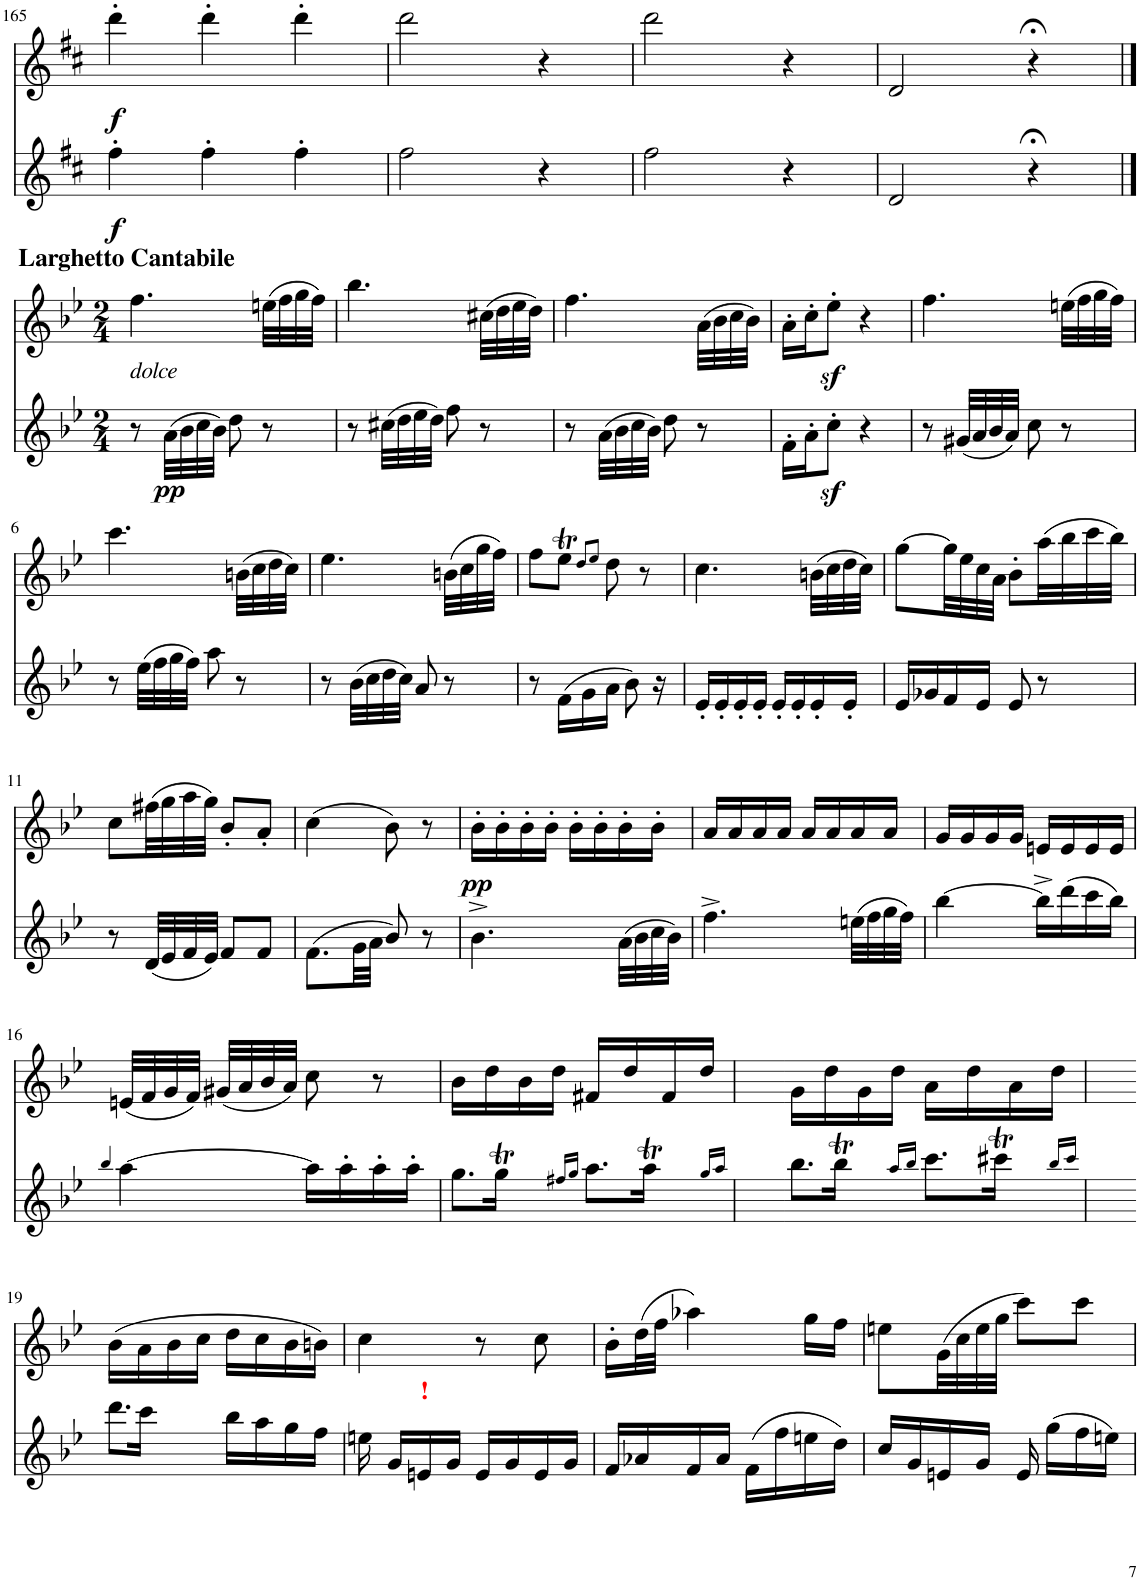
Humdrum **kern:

**kern	**dynam	**kern	**dynam
*part2	*part2	*part1	*part1
*staff2	*staff2	*staff1	*staff1
*I"Flöte	*	*I"Flöte	*
*I'Fl	*	*I'Fl	*
!!LO:PB:g=z
*clefG2	*	*clefG2	*
*k[f#c#]	*	*k[f#c#]	*
*M3/4	*	*M3/4	*
=165	=165	=165	=165
!	!LO:DY:b	!	!LO:DY:b
4ff#'\	f	4ddd'\	f
4ff#'\	.	4ddd'\	.
4ff#'\	.	4ddd'\	.
=166	=166	=166	=166
2ff#\	.	2ddd\	.
4r	.	4r	.
=167	=167	=167	=167
2ff#\	.	2ddd\	.
4r	.	4r	.
=168	=168	=168	=168
2d/	.	2d/	.
4r;<	.	4r;<	.
!!LO:LB:g=z
==1	==1	==1	==1
*k[b-e-]	*	*k[b-e-]	*
*M2/4	*	*M2/4	*
!	!	!LO:TX:a:B:t=Larghetto Cantabile	!
!	!	!LO:TX:b:i:t=dolce	!
8r	.	4.ff\	.
!	!LO:DY:b	!	!
(32a\LLL	pp	.	.
32b-\	.	.	.
32cc\	.	.	.
32b-\JJJ)	.	.	.
8dd\	.	.	.
8r	.	(32een\LLL	.
.	.	32ff\	.
.	.	32gg\	.
.	.	32ff\JJJ)	.
=2	=2	=2	=2
8r	.	4.bb-\	.
(32cc#X\LLL	.	.	.
32dd\	.	.	.
32ee-\	.	.	.
32dd\JJJ)	.	.	.
8ff\	.	.	.
8r	.	(32cc#X\LLL	.
.	.	32dd\	.
.	.	32ee-\	.
.	.	32dd\JJJ)	.
=3	=3	=3	=3
8r	.	4.ff\	.
(32a\LLL	.	.	.
32b-\	.	.	.
32cc\	.	.	.
32b-\JJJ)	.	.	.
8dd\	.	.	.
8r	.	(32a\LLL	.
.	.	32b-\	.
.	.	32cc\	.
.	.	32b-\JJJ)	.
=4	=4	=4	=4
16f'>\LL	.	16a'\LL	.
16a'>\J	.	16cc'\J	.
8ccz<'>\J	.	8ee-z<'\J	.
4r	.	4r	.
=5	=5	=5	=5
8r	.	4.ff\	.
(32g#X/LLL	.	.	.
32a/	.	.	.
32b-/	.	.	.
32a/JJJ)	.	.	.
8cc\	.	.	.
8r	.	(32een\LLL	.
.	.	32ff\	.
.	.	32gg\	.
.	.	32ff\JJJ)	.
!!LO:LB:g=z
=6	=6	=6	=6
8r	.	4.ccc\	.
(32ee-\LLL	.	.	.
32ff\	.	.	.
32gg\	.	.	.
32ff\JJJ)	.	.	.
8aa\	.	.	.
8r	.	(32bn\LLL	.
.	.	32cc\	.
.	.	32dd\	.
.	.	32cc\JJJ)	.
=7	=7	=7	=7
8r	.	4.ee-\	.
(32b-\LLL	.	.	.
32cc\	.	.	.
32dd\	.	.	.
32cc\JJJ)	.	.	.
8a/	.	.	.
8r	.	(32bn\LLL	.
.	.	32cc\	.
.	.	32gg\	.
.	.	32ff\JJJ)	.
=8	=8	=8	=8
8r	.	8ff\L	.
(16f\LL	.	8ee-T\J	.
16g\	.	.	.
.	.	8qdd/L	.
.	.	8qee-/J	.
16a\JJ	.	8dd\	.
8b-\)	.	.	.
.	.	8r	.
16r	.	.	.
=9	=9	=9	=9
16e-'/LL	.	4.cc\	.
16e-'/	.	.	.
16e-'/	.	.	.
16e-'/JJ	.	.	.
16e-'/LL	.	.	.
16e-'/	.	.	.
16e-'/	.	(32bn\LLL	.
.	.	32cc\	.
16e-'/JJ	.	32dd\	.
.	.	32cc\JJJ)	.
=10	=10	=10	=10
16e-/LL	.	[8gg\L	.
16g-X/	.	.	.
16f/	.	32gg\LL]	.
.	.	32ee-\	.
16e-/JJ	.	32cc\	.
.	.	32a\JJJ	.
8e-/	.	8b-'\L	.
8r	.	(32aa\LL	.
.	.	32bb-\	.
.	.	32ccc\	.
.	.	32bb-\JJJ)	.
!!LO:LB:g=z
=11	=11	=11	=11
8r	.	8cc\L	.
(32d/LLL	.	(32ff#X\LL	.
32e-/	.	32gg\	.
32f/	.	32aa\	.
32e-/JJJ)	.	32gg\JJJ)	.
8f/L	.	8b-'/L	.
8f/J	.	8a'/J	.
=12	=12	=12	=12
(8.f\L	.	(4cc\	.
32g\LL	.	.	.
32a\JJJ	.	.	.
8b-/)	.	8b-\)	.
8r	.	8r	.
=13	=13	=13	=13
!	!	!	!LO:DY:b
4.b-^\	.	16b-'\LL	pp
.	.	16b-'\	.
.	.	16b-'\	.
.	.	16b-'\JJ	.
.	.	16b-'\LL	.
.	.	16b-'\	.
(32a\LLL	.	16b-'\	.
32b-\	.	.	.
32cc\	.	16b-'\JJ	.
32b-\JJJ)	.	.	.
=14	=14	=14	=14
4.ff^\	.	16a/LL	.
.	.	16a/	.
.	.	16a/	.
.	.	16a/JJ	.
.	.	16a/LL	.
.	.	16a/	.
(32een\LLL	.	16a/	.
32ff\	.	.	.
32gg\	.	16a/JJ	.
32ff\JJJ)	.	.	.
=15	=15	=15	=15
[4bb-\	.	16g/LL	.
.	.	16g/	.
.	.	16g/	.
.	.	16g/JJ	.
16bb-^\LL]	.	16en/LL	.
(16ddd\	.	16e/	.
16ccc\	.	16e/	.
16bb-\JJ)	.	16e/JJ	.
!!LO:LB:g=z
=16	=16	=16	=16
4qbb-/	.	.	.
[4aa\	.	(32en/LLL	.
.	.	32f/	.
.	.	32g/	.
.	.	32f/JJJ)	.
.	.	(32g#X/LLL	.
.	.	32a/	.
.	.	32b-/	.
.	.	32a/JJJ)	.
16aa\LL]	.	8cc\	.
16aa'\	.	.	.
16aa'\	.	8r	.
16aa'\JJ	.	.	.
=17	=17	=17	=17
8.gg\L	.	16b-\LL	.
.	.	16dd\	.
.	.	16b-\	.
16ggT\Jk	.	16dd\JJ	.
16qff#X/LL	.	.	.
16qgg/JJ	.	.	.
8.aa\L	.	16f#X/LL	.
.	.	16dd/	.
.	.	16f#/	.
16aat\Jk	.	16dd/JJ	.
16qgg/LL	.	.	.
16qaa/JJ	.	.	.
=18	=18	=18	=18
8.bb-\L	.	16g\LL	.
.	.	16dd\	.
.	.	16g\	.
16bb-T\Jk	.	16dd\JJ	.
16qaa/LL	.	.	.
16qbb-/JJ	.	.	.
8.ccc\L	.	16a\LL	.
.	.	16dd\	.
.	.	16a\	.
16ccc#Xt\Jk	.	16dd\JJ	.
16qbb-/LL	.	.	.
16qccc#/JJ	.	.	.
!!LO:LB:g=z
=19	=19	=19	=19
8.ddd\L	.	(16b-\LL	.
.	.	16a\	.
.	.	16b-\	.
16ccc\Jk	.	16cc\JJ	.
16bb-\LL	.	16dd\LL	.
16aa\	.	16cc\	.
16gg\	.	16b-\	.
16ff\JJ	.	16bn\JJ)	.
=20	=20	=20	=20
16een\	.	4cc\	.
16g/LL	.	.	.
!LO:TX:a:B:color=#FF0000:t=!	!	!	!
16en/	.	.	.
16g/JJ	.	.	.
16e/LL	.	8r	.
16g/	.	.	.
16e/	.	8cc\	.
16g/JJ	.	.	.
=21	=21	=21	=21
16f/LL	.	16b-'\LL	.
16a-X/	.	(32dd\L	.
.	.	32ff\JJJ	.
16f/	.	4aa-X\)	.
16a-/JJ	.	.	.
(16f\LL	.	.	.
16ff\	.	.	.
16een\	.	16gg\LL	.
16dd\JJ)	.	16ff\JJ	.
=22	=22	=22	=22
16cc/LL	.	8een\L	.
16g/	.	.	.
16en/	.	(32g\LL	.
.	.	32cc\	.
16g/JJ	.	32ee\	.
.	.	32gg\JJJ	.
16e/	.	8ccc\L)	.
(16gg\LL	.	.	.
16ff\	.	8ccc\J	.
16een\JJ)	.	.	.
=	=	=	=
*-	*-	*-	*-
